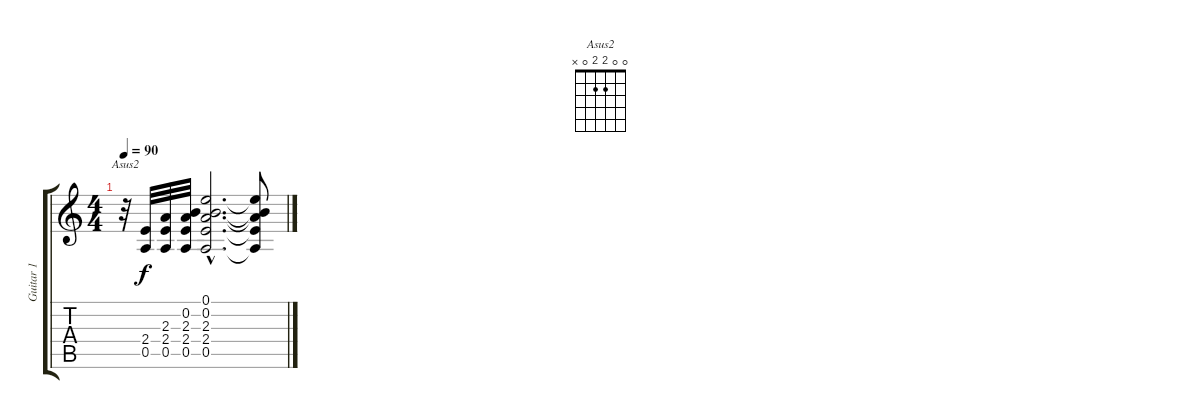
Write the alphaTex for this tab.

\track ("Guitar 1" "Guitar 1") {instrument acousticguitarsteel}
\staff {score tabs}
\tuning (E4 B3 G3 D3 A2 E2) {hide}
\chord ("Asus2" 0 0 2 2 0 x)
\ts (4 4)
\tempo 90
\clef g2
\ks c
r.32{ch "Asus2" dy f} (2.4 0.5).32 (2.3 2.4 0.5).32 (0.2 2.3 2.4 0.5).32 (0.1{hac} 0.2{hac} 2.3{hac} 2.4{hac} 0.5{hac}).2{d} (0.1{t} 0.2{t} 2.3{t} 2.4{t} 0.5{t}).8
